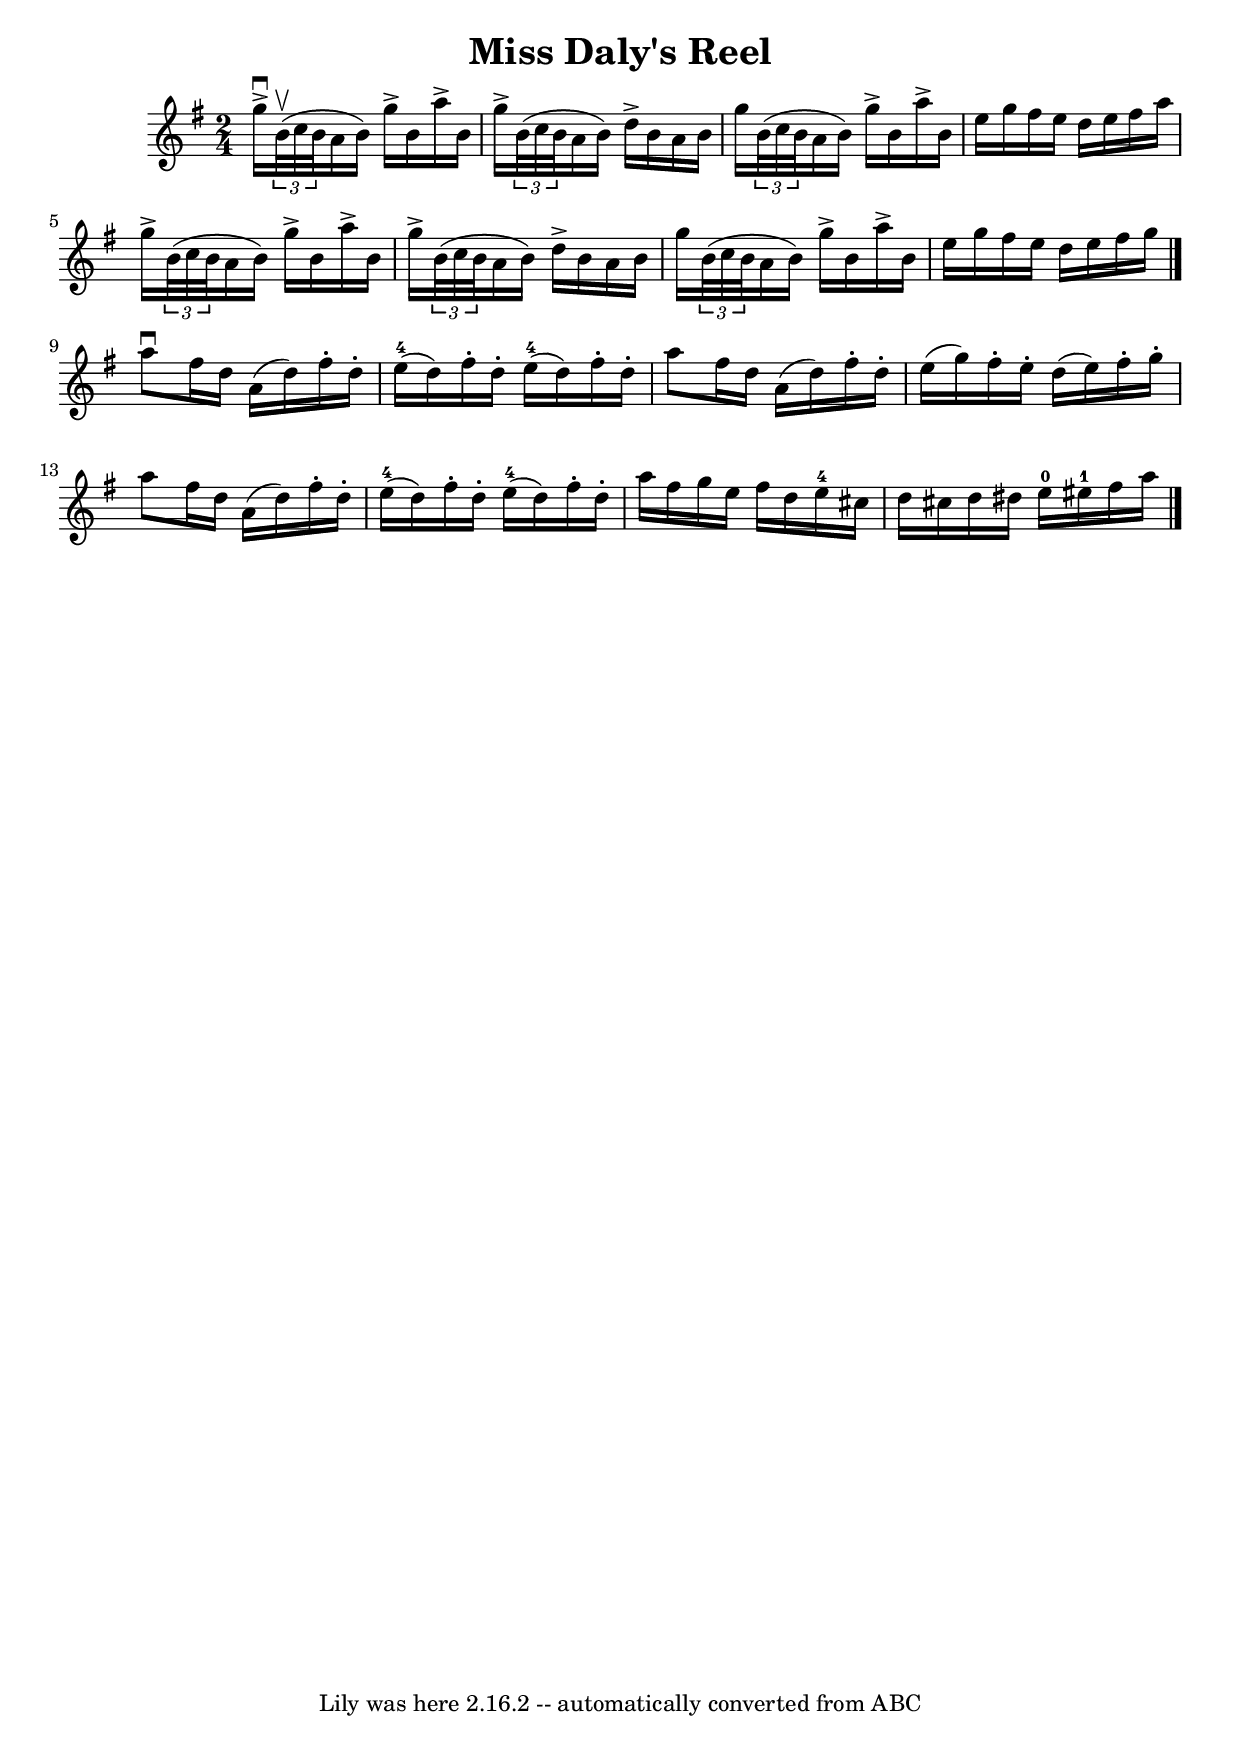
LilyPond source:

\version "2.7.40"
\include "Mammoth.ily"
\header {
	%% book = "Ryan's Mammoth Collection"
	crossRefNumber = "1"
	footnotes = "\\\\367"
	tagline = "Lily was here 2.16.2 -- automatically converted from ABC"
	title = "Miss Daly's Reel"
}
voicedefault =  {
\set Score.defaultBarType = "empty"

\time 2/4 \key g \major g''16^\downbow^\accent   \times 2/3 { b'32 
^\upbow(c''32 b'32  } a'16 b'16) g''16^\accent b'16 a''16 
^\accent b'16    |
 g''16^\accent   \times 2/3 { b'32 (c''32    
b'32  } a'16 b'16) d''16^\accent b'16 a'16 b'16    |
  
 g''16    \times 2/3 { b'32 (c''32 b'32  } a'16 b'16) g''16 
^\accent b'16 a''16^\accent b'16    |
 e''16 g''16    
fis''16 e''16 d''16 e''16 fis''16 a''16    |
 g''16 
^\accent   \times 2/3 { b'32 (c''32 b'32  } a'16 b'16) g''16 
^\accent b'16 a''16^\accent b'16    |
 g''16^\accent   
\times 2/3 { b'32 (c''32 b'32  } a'16 b'16) d''16^\accent   
b'16 a'16 b'16    |
 g''16    \times 2/3 { b'32 (c''32    
b'32  } a'16 b'16) g''16^\accent b'16 a''16^\accent b'16    
|
 e''16 g''16 fis''16 e''16 d''16 e''16 fis''16    
g''16    \bar "|." a''8^\downbow fis''16 d''16 a'16 (d''16)  
 fis''16 -. d''16 -.   |
 e''16-4(d''16) fis''16 -.   
d''16 -. e''16-4(d''16) fis''16 -. d''16 -.   |
     
a''8 fis''16 d''16 a'16 (d''16) fis''16 -. d''16 -.   
|
 e''16 (g''16) fis''16 -. e''16 -. d''16 (e''16)   
fis''16 -. g''16 -.   |
 a''8 fis''16 d''16 a'16 (d''16 
) fis''16 -. d''16 -.   |
 e''16-4(d''16) fis''16 -. 
 d''16 -. e''16-4(d''16) fis''16 -. d''16 -.   |
     
a''16 fis''16 g''16 e''16 fis''16 d''16 e''16-4 cis''16  
  |
 d''16 cis''16 d''16 dis''16 e''16-0 eis''16 
-1 fis''16 a''16      \bar "|."   
}

\score{
    <<

	\context Staff="default"
	{
	    \voicedefault 
	}

    >>
	\layout {
	}
	\midi {}
}
